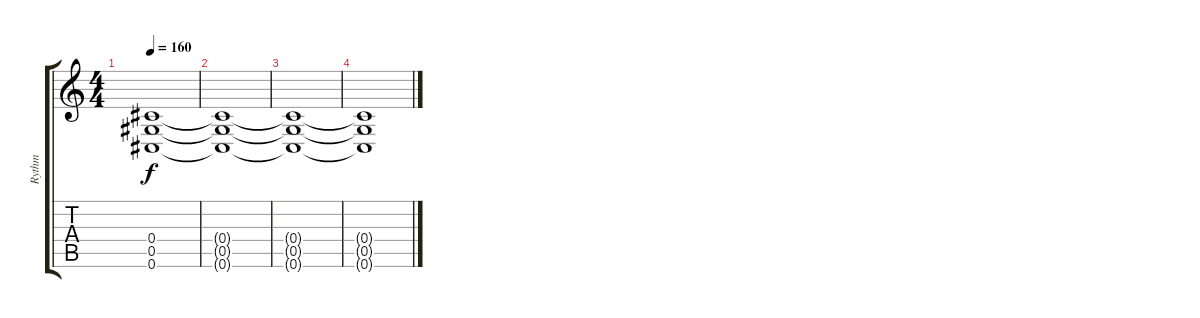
\track ("Rythm" "Rythm") {instrument distortionguitar}
\staff {score tabs}
\tuning (Eb4 Bb3 Gb3 Db3 Ab2 Db2) {hide}
\ts (4 4)
\tempo 160
\clef g2
\ks c
(0.4 0.5 0.6).1{dy f volume 0} |
(0.4{t} 0.5{t} 0.6{t}).1 |
(0.4{t} 0.5{t} 0.6{t}).1 |
(0.4{t} 0.5{t} 0.6{t}).1
